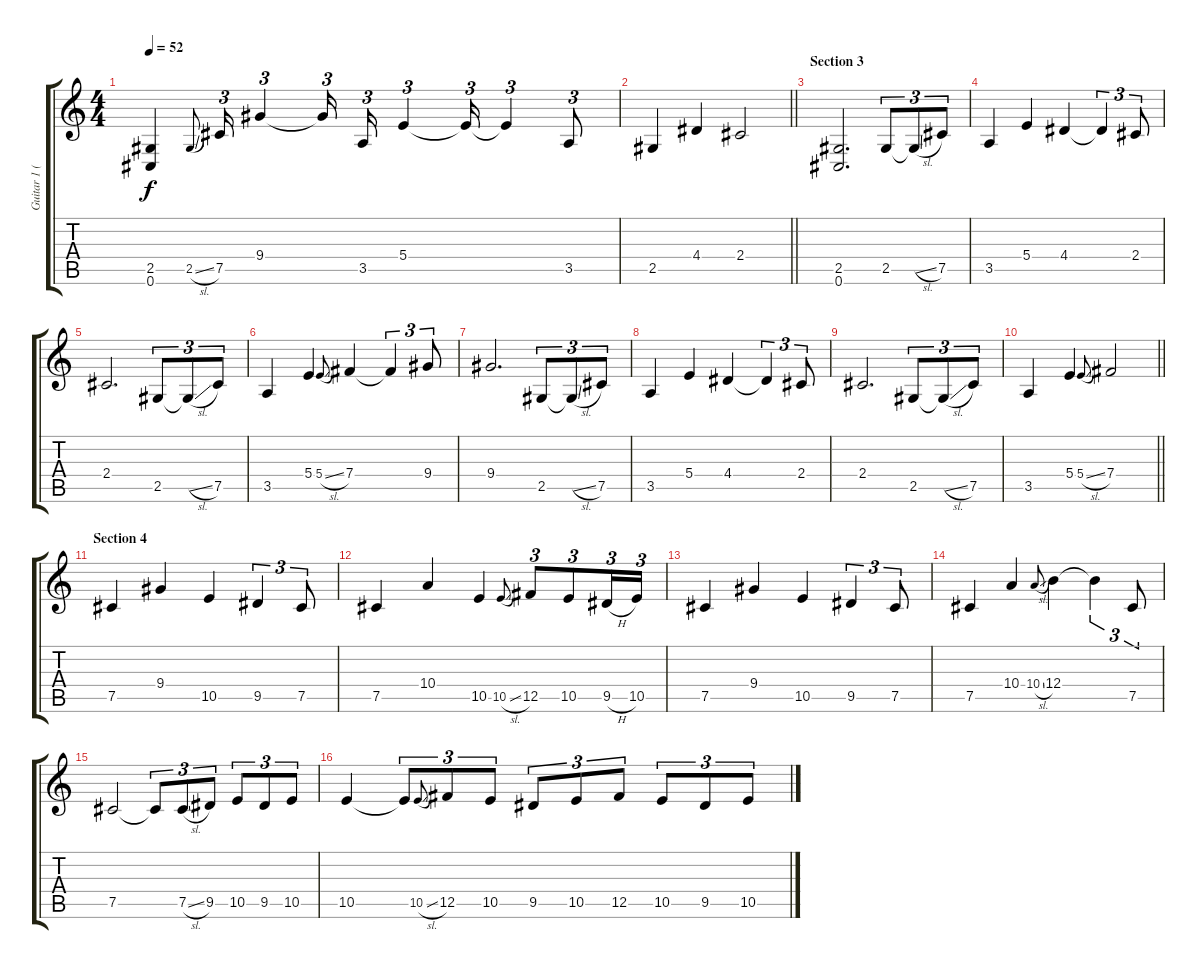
\track ("Guitar 1 (Distortion w/ Delay)" "Guitar 1 (") {instrument distortionguitar}
\staff {score tabs}
\tuning (Db4 Ab3 E3 B2 Gb2 Db2) {hide}
\ts (4 4)
\tempo 52
\clef g2
\ks c
(2.5 0.6).4{dy f} 2.5{sl}.8{gr onbeat} 7.5.16{tu (3 2)} 9.4.4{tu (3 2)} 9.4{t}.16{tu (3 2)} 3.5.16{tu (3 2)} 5.4.4{tu (3 2)} 5.4{t}.16{tu (3 2)} 5.4{t}.4{tu (3 2)} 3.5.8{tu (3 2)} |
\barLineRight lightlight
2.5.4 4.4.4 2.4.2 |
\section ("" "Section 3")
(2.5 0.6).2{d} 2.5.8{tu (3 2)} 2.5{sl t}.8{tu (3 2)} 7.5.8{tu (3 2)} |
3.5.4 5.4.4 4.4.4 4.4{t}.4{tu (3 2)} 2.4.8{tu (3 2)} |
2.4.2{d} 2.5.8{tu (3 2)} 2.5{sl t}.8{tu (3 2)} 7.5.8{tu (3 2)} |
3.5.4 5.4.4 5.4{sl}.8{gr onbeat} 7.4.4 7.4{t}.4{tu (3 2)} 9.4.8{tu (3 2)} |
9.4.2{d} 2.5.8{tu (3 2)} 2.5{sl t}.8{tu (3 2)} 7.5.8{tu (3 2)} |
3.5.4 5.4.4 4.4.4 4.4{t}.4{tu (3 2)} 2.4.8{tu (3 2)} |
2.4.2{d} 2.5.8{tu (3 2)} 2.5{sl t}.8{tu (3 2)} 7.5.8{tu (3 2)} |
\barLineRight lightlight
3.5.4 5.4.4 5.4{sl}.8{gr onbeat} 7.4.2 |
\section ("" "Section 4")
7.5.4 9.4.4 10.5.4 9.5.4{tu (3 2)} 7.5.8{tu (3 2)} |
7.5.4 10.4.4 10.5.4 10.5{sl}.8{gr onbeat} 12.5.8{tu (3 2)} 10.5.8{tu (3 2)} 9.5{h}.16{tu (3 2)} 10.5.16{tu (3 2)} |
7.5.4 9.4.4 10.5.4 9.5.4{tu (3 2)} 7.5.8{tu (3 2)} |
7.5.4 10.4.4 10.4{sl}.8{gr onbeat} 12.4.4 12.4{t}.4{tu (3 2)} 7.5.8{tu (3 2)} |
7.5.2 7.5{t}.8{tu (3 2)} 7.5{sl}.8{tu (3 2)} 9.5.8{tu (3 2)} 10.5.8{tu (3 2)} 9.5.8{tu (3 2)} 10.5.8{tu (3 2)} |
10.5.4 10.5{t}.8{tu (3 2)} 10.5{sl}.8{gr onbeat} 12.5.8{tu (3 2)} 10.5.8{tu (3 2)} 9.5.8{tu (3 2)} 10.5.8{tu (3 2)} 12.5.8{tu (3 2)} 10.5.8{tu (3 2)} 9.5.8{tu (3 2)} 10.5.8{tu (3 2)}
